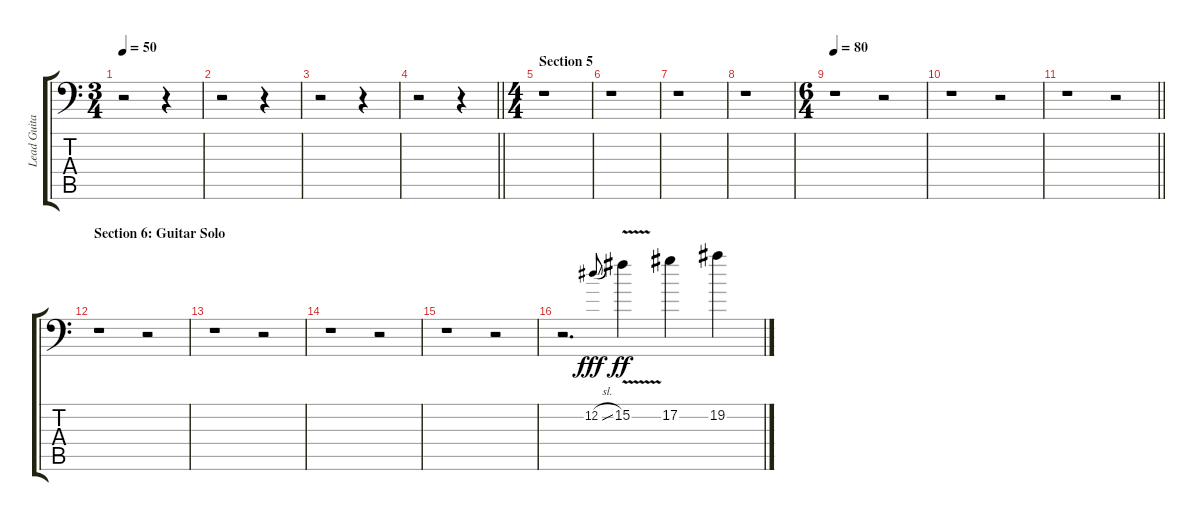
\track ("Lead Guitar 2 (Distortion)" "Lead Guita") {instrument overdrivenguitar}
\staff {score tabs}
\tuning (Ab3 Eb3 B2 Gb2 Db2 Ab1) {hide}
\ts (3 4)
\tempo 50
\clef f4
\ks c
r.2{dy ff} r.4 |
r.2 r.4 |
r.2 r.4 |
\barLineRight lightlight
r.2 r.4 |
\ts (4 4)
\section ("" "Section 5")
r.1 |
r.1 |
r.1 |
r.1 |
\ts (6 4)
\tempo 80
r.1 r.2 |
r.1 r.2 |
\barLineRight lightlight
r.1 r.2 |
\section ("" "Section 6: Guitar Solo")
r.1 r.2 |
r.1 r.2 |
r.1 r.2 |
r.1 r.2 |
r.2{d} 12.2{sl}.8{gr onbeat dy fff} 15.2{v}.4{dy ff} 17.2.4 19.2.4
